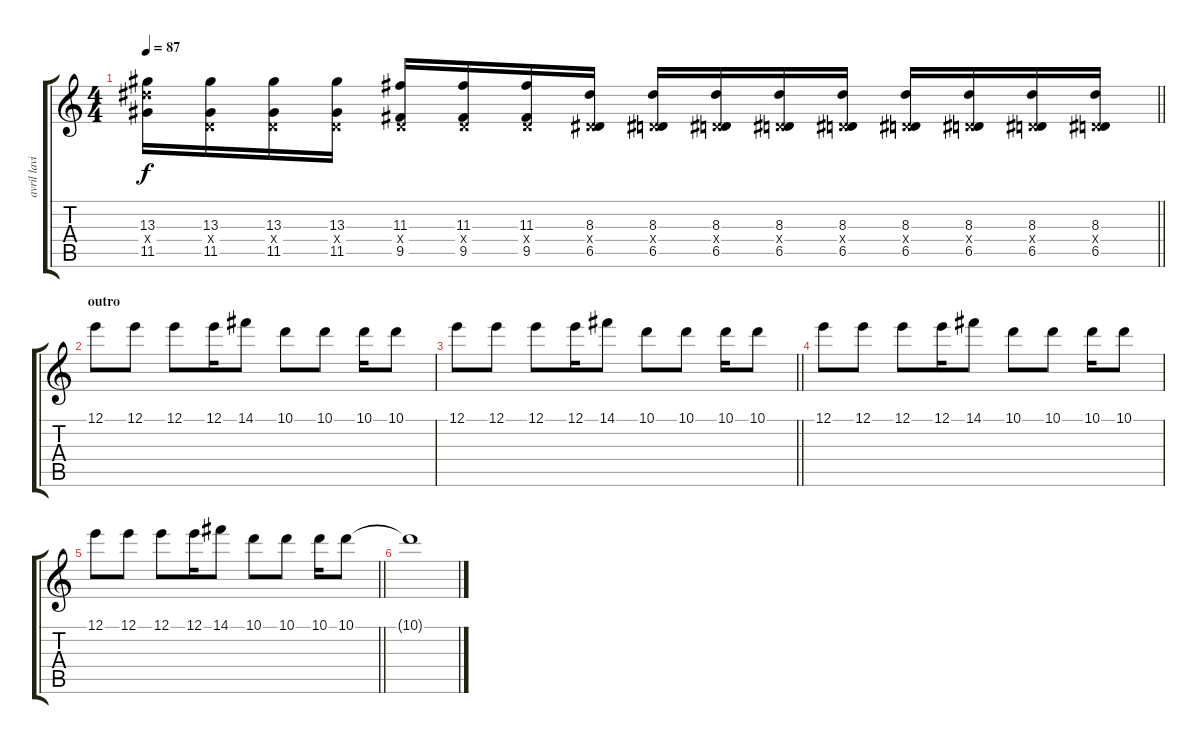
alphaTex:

\track ("avril lavigne" "avril lavi") {instrument overdrivenguitar}
\staff {score tabs}
\tuning (E4 B3 G3 D3 A2 E2) {hide}
\ts (4 4)
\tempo 87
\clef g2
\barLineRight lightlight
\ks c
(13.3 13.4{x} 11.5).16{dy f} (13.3 0.4{x} 11.5).16 (13.3 0.4{x} 11.5).16 (13.3 0.4{x} 11.5).16 (11.3 0.4{x} 9.5).16 (11.3 0.4{x} 9.5).16 (11.3 0.4{x} 9.5).16 (8.3 0.4{x} 6.5).16 (8.3 0.4{x} 6.5).16 (8.3 0.4{x} 6.5).16 (8.3 0.4{x} 6.5).16 (8.3 0.4{x} 6.5).16 (8.3 0.4{x} 6.5).16 (8.3 0.4{x} 6.5).16 (8.3 0.4{x} 6.5).16 (8.3 0.4{x} 6.5).16 |
\section ("" "outro")
12.1.8 12.1.8 12.1.8 12.1.16 14.1.8 10.1.8 10.1.8 10.1.16 10.1.8 |
\barLineRight lightlight
12.1.8 12.1.8 12.1.8 12.1.16 14.1.8 10.1.8 10.1.8 10.1.16 10.1.8 |
12.1.8 12.1.8 12.1.8 12.1.16 14.1.8 10.1.8 10.1.8 10.1.16 10.1.8 |
\barLineRight lightlight
12.1.8 12.1.8 12.1.8 12.1.16 14.1.8 10.1.8 10.1.8 10.1.16 10.1.8 |
10.1{t}.1
